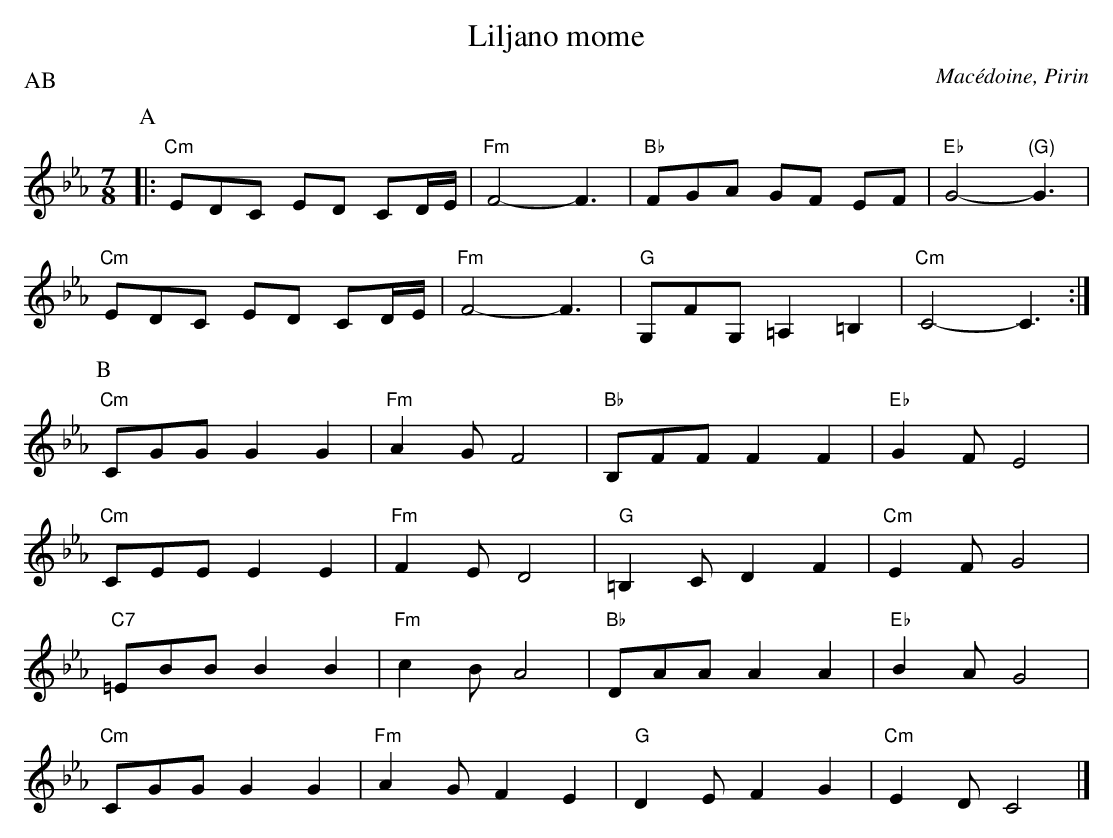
X:1
T:Liljano mome
O:Mac\'edoine, Pirin
P:AB
M:7/8
L:1/8
K:Cm
P:A
|:"Cm"EDC ED CD/E/|"Fm"F4-F3|"Bb"FGA GF EF|"Eb"G4-"(G)"G3|
"Cm"EDC ED CD/E/|"Fm"F4-F3|"G"G,FG, =A,2 =B,2|"Cm"C4-C3:|
P:B
"Cm"CGG G2 G2|"Fm"A2G F4|"Bb"B,FF F2 F2|"Eb"G2F E4|
"Cm"CEE E2 E2|"Fm"F2E D4|"G"=B,2C D2 F2|"Cm"E2F G4|
"C7"=EBB B2 B2|"Fm"c2B A4|"Bb"DAA A2 A2|"Eb"B2A G4|
"Cm"CGG G2 G2|"Fm"A2G F2E2|"G"D2E F2 G2|"Cm"E2D C4|]
